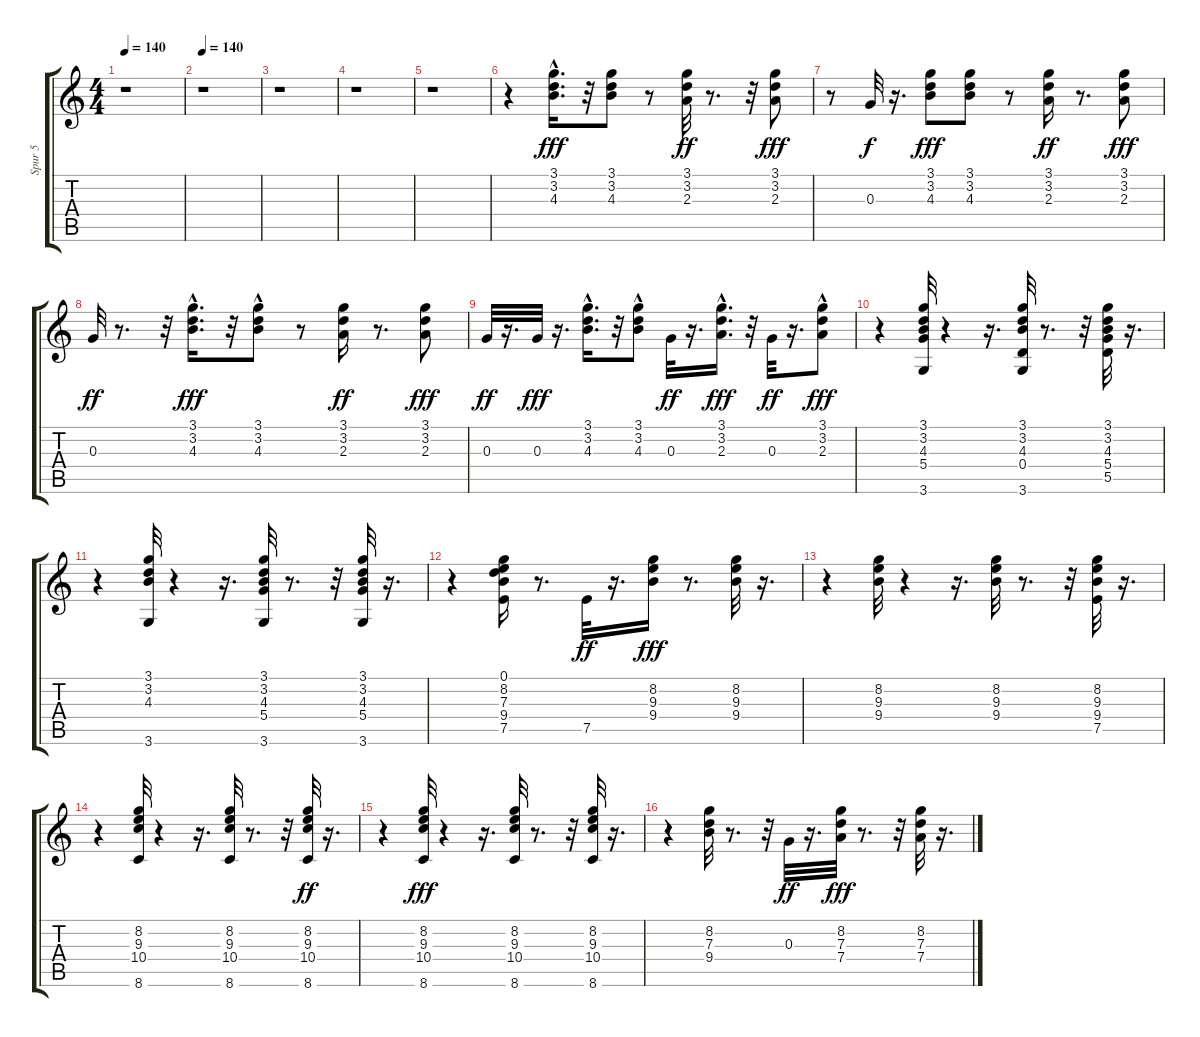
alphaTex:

\track ("Spur 5" "Spur 5") {instrument electricguitarmuted}
\staff {score tabs}
\tuning (E4 B3 G3 D3 A2 E2) {hide}
\ts (4 4)
\tempo 140
\clef g2
\ks c
r.1{dy fff instrument electricguitarmuted} |
\tempo 140
r.1 |
r.1 |
r.1 |
r.1 |
r.4 (3.1{hac} 3.2 4.3).16{d} r.32 (3.1 3.2 4.3).8 r.8 (3.1 3.2 2.3).32{dy ff} r.8{d} r.32 (3.1 3.2 2.3).8{dy fff} |
r.8 0.3.32{dy f} r.16{d} (3.1 3.2 4.3).8{dy fff} (3.1 3.2 4.3).8 r.8 (3.1 3.2 2.3).16{dy ff} r.8{d} (3.1 3.2 2.3).8{dy fff} |
0.3.32{dy ff} r.8{d} r.32 (3.1{hac} 3.2{hac} 4.3{hac}).16{d dy fff} r.32 (3.1{hac} 3.2 4.3{hac}).8 r.8 (3.1 3.2 2.3).16{dy ff} r.8{d} (3.1 3.2 2.3).8{dy fff} |
0.3.32{dy ff} r.16{d} 0.3.32{dy fff} r.16{d} (3.1{hac} 3.2{hac} 4.3{hac}).16{d} r.32 (3.1 3.2{hac} 4.3).8 0.3.32{dy ff} r.16{d} (3.1{hac} 3.2{hac} 2.3{hac}).16{d dy fff} r.32 0.3.32{dy ff} r.16{d} (3.1 3.2 2.3{hac}).8{dy fff} |
r.4 (3.1 3.2 4.3 5.4 3.6).32 r.4 r.16{d} (3.1 3.2 4.3 0.4 3.6).32 r.8{d} r.32 (3.1 3.2 4.3 5.4 5.5).32 r.16{d} |
r.4 (3.1 3.2 4.3 3.6).32 r.4 r.16{d} (3.1 3.2 4.3 5.4 3.6).32 r.8{d} r.32 (3.1 3.2 4.3 5.4 3.6).32 r.16{d} |
r.4 (0.1 8.2 7.3 9.4 7.5).16 r.8{d} 7.5.32{dy ff} r.16{d} (8.2 9.3 9.4).16{dy fff} r.8{d} (8.2 9.3 9.4).32 r.16{d} |
r.4 (8.2 9.3 9.4).32 r.4 r.16{d} (8.2 9.3 9.4).32 r.8{d} r.32 (8.2 9.3 9.4 7.5).32 r.16{d} |
r.4 (8.2 9.3 10.4 8.6).32 r.4 r.16{d} (8.2 9.3 10.4 8.6).32 r.8{d} r.32 (8.2 9.3 10.4 8.6).32{dy ff} r.16{d} |
r.4 (8.2 9.3 10.4 8.6).32{dy fff} r.4 r.16{d} (8.2 9.3 10.4 8.6).32 r.8{d} r.32 (8.2 9.3 10.4 8.6).32 r.16{d} |
r.4 (8.2 7.3 9.4).32 r.8{d} r.32 0.3.32{dy ff} r.16{d} (8.2 7.3 7.4).32{dy fff} r.8{d} r.32 (8.2 7.3 7.4).32 r.16{d}
